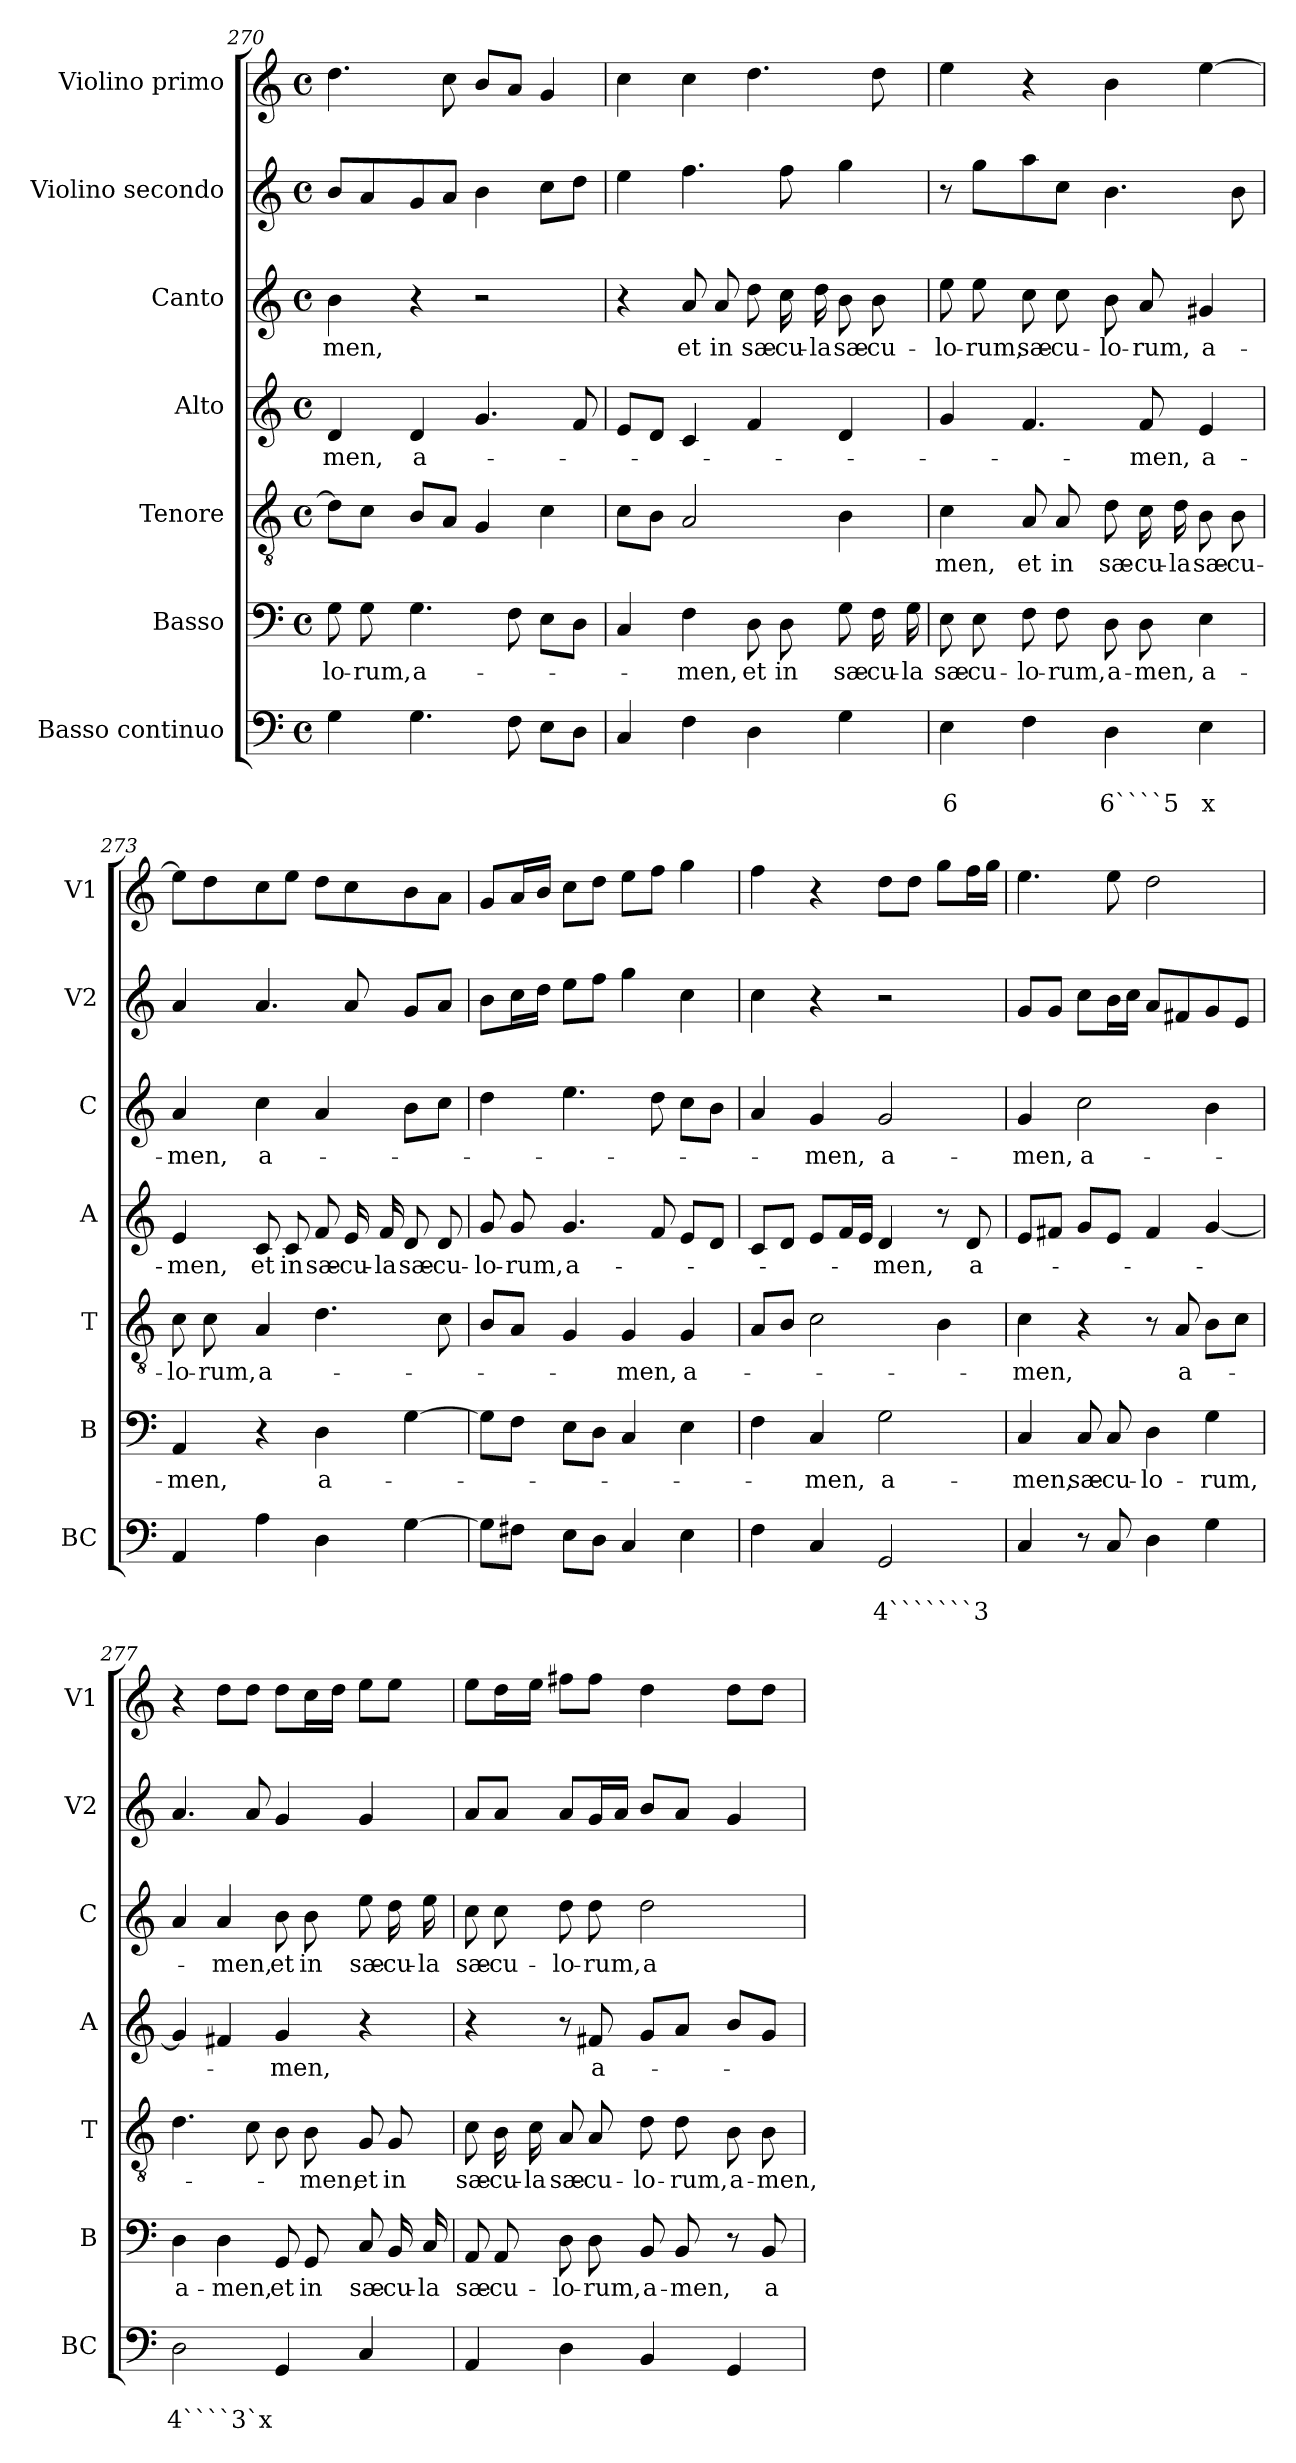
**kern	**text	**text	**kern	**text	**kern	**text	**kern	**text	**kern	**text	**kern	**kern
*part7	*part7	*part7	*part6	*part6	*part5	*part5	*part4	*part4	*part3	*part3	*part2	*part1
*staff7	*staff7	*staff7	*staff6	*staff6	*staff5	*staff5	*staff4	*staff4	*staff3	*staff3	*staff2	*staff1
*I"Basso continuo	*	*	*I"Basso	*	*I"Tenore	*	*I"Alto	*	*I"Canto	*	*I"Violino secondo	*I"Violino primo
*I'BC	*	*	*I'B	*	*I'T	*	*I'A	*	*I'C	*	*I'V2	*I'V1
*clefF4	*	*	*clefF4	*	*clefGv2	*	*clefG2	*	*clefG2	*	*clefG2	*clefG2
*k[]	*	*	*k[]	*	*k[]	*	*k[]	*	*k[]	*	*k[]	*k[]
*C:	*	*	*C:	*	*C:	*	*C:	*	*C:	*	*C:	*C:
*M4/4	*	*	*M4/4	*	*M4/4	*	*M4/4	*	*M4/4	*	*M4/4	*M4/4
*met(c)	*	*	*met(c)	*	*met(c)	*	*met(c)	*	*met(c)	*	*met(c)	*met(c)
=270	=270	=270	=270	=270	=270	=270	=270	=270	=270	=270	=270	=270
!	!	!	!	!LO:LY:b	!	!	!	!LO:LY:b	!	!LO:LY:b	!	!
4G\	.	.	8G\	-lo-	8d\L]	.	4d/	-men,	4b\	-men,	8b/L	4.dd\
!	!	!	!	!LO:LY:b	!	!	!	!	!	!	!	!
.	.	.	8G\	-rum,	8c\J	.	.	.	.	.	8a/	.
!	!	!	!	!LO:LY:b	!	!	!	!LO:LY:b	!	!	!	!
4.G\	.	.	4.G\	a-	8B/L	.	4d/	a-	4r	.	8g/	.
.	.	.	.	.	8A/J	.	.	.	.	.	8a/J	8cc\
.	.	.	.	.	4G/	.	4.g/	.	2r	.	4b\	8b/L
8F\	.	.	8F\	.	.	.	.	.	.	.	.	8a/J
8E\L	.	.	8E\L	.	4c\	.	.	.	.	.	8cc\L	4g/
8D\J	.	.	8D\J	.	.	.	8f/	.	.	.	8dd\J	.
=271	=271	=271	=271	=271	=271	=271	=271	=271	=271	=271	=271	=271
4C/	.	.	4C/	.	8c\L	.	8e/L	.	4r	.	4ee\	4cc\
.	.	.	.	.	8B\J	.	8d/J	.	.	.	.	.
!	!	!	!	!LO:LY:b	!	!	!	!	!	!LO:LY:b	!	!
4F\	.	.	4F\	-men,	2A/	.	4c/	.	8a/	et	4.ff\	4cc\
!	!	!	!	!	!	!	!	!	!	!LO:LY:b	!	!
.	.	.	.	.	.	.	.	.	8a/	in	.	.
!	!	!	!	!LO:LY:b	!	!	!	!	!	!LO:LY:b	!	!
4D\	.	.	8D\	et	.	.	4f/	.	8dd\	sæ-	.	4.dd\
!	!	!	!	!LO:LY:b	!	!	!	!	!	!LO:LY:b	!	!
.	.	.	8D\	in	.	.	.	.	16cc\	-cu-	8ff\	.
!	!	!	!	!	!	!	!	!	!	!LO:LY:b	!	!
.	.	.	.	.	.	.	.	.	16dd\	-la	.	.
!	!	!	!	!LO:LY:b	!	!	!	!	!	!LO:LY:b	!	!
4G\	.	.	8G\	sæ-	4B\	.	4d/	.	8b\	sæ-	4gg\	.
!	!	!	!	!LO:LY:b	!	!	!	!	!	!LO:LY:b	!	!
.	.	.	16F\	-cu-	.	.	.	.	8b\	-cu-	.	8dd\
!	!	!	!	!LO:LY:b	!	!	!	!	!	!	!	!
.	.	.	16G\	-la	.	.	.	.	.	.	.	.
=272	=272	=272	=272	=272	=272	=272	=272	=272	=272	=272	=272	=272
!	!	!LO:LY:b	!	!LO:LY:b	!	!LO:LY:b	!	!	!	!LO:LY:b	!	!
4E\	.	6	8E\	sæ-	4c\	-men,	4g/	.	8ee\	-lo-	8r	4ee\
!	!	!	!	!LO:LY:b	!	!	!	!	!	!LO:LY:b	!	!
.	.	.	8E\	-cu-	.	.	.	.	8ee\	-rum,	8gg\L	.
!	!	!	!	!LO:LY:b	!	!LO:LY:b	!	!	!	!LO:LY:b	!	!
4F\	.	.	8F\	-lo-	8A/	et	4.f/	.	8cc\	sæ-	8aa\	4r
!	!	!	!	!LO:LY:b	!	!LO:LY:b	!	!	!	!LO:LY:b	!	!
.	.	.	8F\	-rum,	8A/	in	.	.	8cc\	-cu-	8cc\J	.
!	!	!LO:LY:b	!	!LO:LY:b	!	!LO:LY:b	!	!	!	!LO:LY:b	!	!
4D\	.	6````5	8D\	a-	8d\	sæ-	.	.	8b\	-lo-	4.b\	4b\
!	!	!	!	!LO:LY:b	!	!LO:LY:b	!	!LO:LY:b	!	!LO:LY:b	!	!
.	.	.	8D\	-men,	16c\	-cu-	8f/	-men,	8a/	-rum,	.	.
!	!	!	!	!	!	!LO:LY:b	!	!	!	!	!	!
.	.	.	.	.	16d\	-la	.	.	.	.	.	.
!	!	!LO:LY:b	!	!LO:LY:b	!	!LO:LY:b	!	!LO:LY:b	!	!LO:LY:b	!	!
4E\	.	x	4E\	a-	8B\	sæ-	4e/	a-	4g#X/	a-	.	[4ee\
!	!	!	!	!	!	!LO:LY:b	!	!	!	!	!	!
.	.	.	.	.	8B\	-cu-	.	.	.	.	8b\	.
!!LO:LB:g=z
=273	=273	=273	=273	=273	=273	=273	=273	=273	=273	=273	=273	=273
!	!	!	!	!LO:LY:b	!	!LO:LY:b	!	!LO:LY:b	!	!LO:LY:b	!	!
4AA/	.	.	4AA/	-men,	8c\	-lo-	4e/	-men,	4a/	-men,	4a/	8ee\L]
!	!	!	!	!	!	!LO:LY:b	!	!	!	!	!	!
.	.	.	.	.	8c\	-rum,	.	.	.	.	.	8dd\
!	!	!	!	!	!	!LO:LY:b	!	!LO:LY:b	!	!LO:LY:b	!	!
4A\	.	.	4r	.	4A/	a-	8c/	et	4cc\	a-	4.a/	8cc\
!	!	!	!	!	!	!	!	!LO:LY:b	!	!	!	!
.	.	.	.	.	.	.	8c/	in	.	.	.	8ee\J
!	!	!	!	!LO:LY:b	!	!	!	!LO:LY:b	!	!	!	!
4D\	.	.	4D\	a-	4.d\	.	8f/	sæ-	4a/	.	.	8dd\L
!	!	!	!	!	!	!	!	!LO:LY:b	!	!	!	!
.	.	.	.	.	.	.	16e/	-cu-	.	.	8a/	8cc\
!	!	!	!	!	!	!	!	!LO:LY:b	!	!	!	!
.	.	.	.	.	.	.	16f/	-la	.	.	.	.
!	!	!	!	!	!	!	!	!LO:LY:b	!	!	!	!
[4G\	.	.	[4G\	.	.	.	8d/	sæ-	8b\L	.	8g/L	8b\
!	!	!	!	!	!	!	!	!LO:LY:b	!	!	!	!
.	.	.	.	.	8c\	.	8d/	-cu-	8cc\J	.	8a/J	8a\J
=274	=274	=274	=274	=274	=274	=274	=274	=274	=274	=274	=274	=274
!	!	!	!	!	!	!	!	!LO:LY:b	!	!	!	!
8G\L]	.	.	8G\L]	.	8B/L	.	8g/	-lo-	4dd\	.	8b\L	8g/L
!	!	!	!	!	!	!	!	!LO:LY:b	!	!	!	!
8F#X\J	.	.	8F\J	.	8A/J	.	8g/	-rum,	.	.	16cc\L	16a/L
.	.	.	.	.	.	.	.	.	.	.	16dd\JJ	16b/JJ
!	!	!	!	!	!	!	!	!LO:LY:b	!	!	!	!
8E\L	.	.	8E\L	.	4G/	.	4.g/	a-	4.ee\	.	8ee\L	8cc\L
8D\J	.	.	8D\J	.	.	.	.	.	.	.	8ff\J	8dd\J
!	!	!	!	!	!	!LO:LY:b	!	!	!	!	!	!
4C/	.	.	4C/	.	4G/	-men,	.	.	.	.	4gg\	8ee\L
.	.	.	.	.	.	.	8f/	.	8dd\	.	.	8ff\J
!	!	!	!	!	!	!LO:LY:b	!	!	!	!	!	!
4E\	.	.	4E\	.	4G/	a-	8e/L	.	8cc\L	.	4cc\	4gg\
.	.	.	.	.	.	.	8d/J	.	8b\J	.	.	.
=275	=275	=275	=275	=275	=275	=275	=275	=275	=275	=275	=275	=275
4F\	.	.	4F\	.	8A/L	.	8c/L	.	4a/	.	4cc\	4ff\
.	.	.	.	.	8B/J	.	8d/J	.	.	.	.	.
!	!	!	!	!LO:LY:b	!	!	!	!	!	!LO:LY:b	!	!
4C/	.	.	4C/	-men,	2c\	.	8e/L	.	4g/	-men,	4r	4r
.	.	.	.	.	.	.	16f/L	.	.	.	.	.
.	.	.	.	.	.	.	16e/JJ	.	.	.	.	.
!	!	!LO:LY:b	!	!LO:LY:b	!	!	!	!LO:LY:b	!	!LO:LY:b	!	!
2GG/	.	4```````3	2G\	a-	.	.	4d/	-men,	2g/	a-	2r	8dd\L
.	.	.	.	.	.	.	.	.	.	.	.	8dd\J
.	.	.	.	.	4B\	.	8r	.	.	.	.	8gg\L
!	!	!	!	!	!	!	!	!LO:LY:b	!	!	!	!
.	.	.	.	.	.	.	8d/	a-	.	.	.	16ff\L
.	.	.	.	.	.	.	.	.	.	.	.	16gg\JJ
=276	=276	=276	=276	=276	=276	=276	=276	=276	=276	=276	=276	=276
!	!	!	!	!LO:LY:b	!	!LO:LY:b	!	!	!	!LO:LY:b	!	!
4C/	.	.	4C/	-men,	4c\	-men,	8e/L	.	4g/	-men,	8g/L	4.ee\
.	.	.	.	.	.	.	8f#X/J	.	.	.	8g/J	.
!	!	!	!	!LO:LY:b	!	!	!	!	!	!LO:LY:b	!	!
8r	.	.	8C/	sæ-	4r	.	8g/L	.	2cc\	a-	8cc\L	.
!	!	!	!	!LO:LY:b	!	!	!	!	!	!	!	!
8C/	.	.	8C/	-cu-	.	.	8e/J	.	.	.	16b\L	8ee\
.	.	.	.	.	.	.	.	.	.	.	16cc\JJ	.
!	!	!	!	!LO:LY:b	!	!	!	!	!	!	!	!
4D\	.	.	4D\	-lo-	8r	.	4f#/	.	.	.	8a/L	2dd\
!	!	!	!	!	!	!LO:LY:b	!	!	!	!	!	!
.	.	.	.	.	8A/	a-	.	.	.	.	8f#X/	.
!	!	!	!	!LO:LY:b	!	!	!	!	!	!	!	!
4G\	.	.	4G\	-rum,	8B\L	.	[4g/	.	4b\	.	8g/	.
.	.	.	.	.	8c\J	.	.	.	.	.	8e/J	.
!!LO:PB:g=z
=277	=277	=277	=277	=277	=277	=277	=277	=277	=277	=277	=277	=277
!	!	!LO:LY:b	!	!LO:LY:b	!	!	!	!	!	!	!	!
2D\	.	4````3`x	4D\	a-	4.d\	.	4g/]	.	4a/	.	4.a/	4r
!	!	!	!	!LO:LY:b	!	!	!	!	!	!LO:LY:b	!	!
.	.	.	4D\	-men,	.	.	4f#X/	.	4a/	-men,	.	8dd\L
.	.	.	.	.	8c\	.	.	.	.	.	8a/	8dd\J
!	!	!	!	!LO:LY:b	!	!	!	!LO:LY:b	!	!LO:LY:b	!	!
4GG/	.	.	8GG/	et	8B\	.	4g/	-men,	8b\	et	4g/	8dd\L
!	!	!	!	!LO:LY:b	!	!LO:LY:b	!	!	!	!LO:LY:b	!	!
.	.	.	8GG/	in	8B\	-men,	.	.	8b\	in	.	16cc\L
.	.	.	.	.	.	.	.	.	.	.	.	16dd\JJ
!	!	!	!	!LO:LY:b	!	!LO:LY:b	!	!	!	!LO:LY:b	!	!
4C/	.	.	8C/	sæ-	8G/	et	4r	.	8ee\	sæ-	4g/	8ee\L
!	!	!	!	!LO:LY:b	!	!LO:LY:b	!	!	!	!LO:LY:b	!	!
.	.	.	16BB/	-cu-	8G/	in	.	.	16dd\	-cu-	.	8ee\J
!	!	!	!	!LO:LY:b	!	!	!	!	!	!LO:LY:b	!	!
.	.	.	16C/	-la	.	.	.	.	16ee\	-la	.	.
=278	=278	=278	=278	=278	=278	=278	=278	=278	=278	=278	=278	=278
!	!	!	!	!LO:LY:b	!	!LO:LY:b	!	!	!	!LO:LY:b	!	!
4AA/	.	.	8AA/	sæ-	8c\	sæ-	4r	.	8cc\	sæ-	8a/L	8ee\L
!	!	!	!	!LO:LY:b	!	!LO:LY:b	!	!	!	!LO:LY:b	!	!
.	.	.	8AA/	-cu-	16B\	-cu-	.	.	8cc\	-cu-	8a/J	16dd\L
!	!	!	!	!	!	!LO:LY:b	!	!	!	!	!	!
.	.	.	.	.	16c\	-la	.	.	.	.	.	16ee\JJ
!	!	!	!	!LO:LY:b	!	!LO:LY:b	!	!	!	!LO:LY:b	!	!
4D\	.	.	8D\	-lo-	8A/	sæ-	8r	.	8dd\	-lo-	8a/L	8ff#X\L
!	!	!	!	!LO:LY:b	!	!LO:LY:b	!	!LO:LY:b	!	!LO:LY:b	!	!
.	.	.	8D\	-rum,	8A/	-cu-	8f#X/	a-	8dd\	-rum,	16g/L	8ff#\J
.	.	.	.	.	.	.	.	.	.	.	16a/JJ	.
!	!	!	!	!LO:LY:b	!	!LO:LY:b	!	!	!	!LO:LY:b	!	!
4BB/	.	.	8BB/	a-	8d\	-lo-	8g/L	.	2dd\	a-	8b/L	4dd\
!	!	!	!	!LO:LY:b	!	!LO:LY:b	!	!	!	!	!	!
.	.	.	8BB/	-men,	8d\	-rum,	8a/J	.	.	.	8a/J	.
!	!	!	!	!	!	!LO:LY:b	!	!	!	!	!	!
4GG/	.	.	8r	.	8B\	a-	8b/L	.	.	.	4g/	8dd\L
!	!	!	!	!LO:LY:b	!	!LO:LY:b	!	!	!	!	!	!
.	.	.	8BB/	a-	8B\	-men,	8g/J	.	.	.	.	8dd\J
=	=	=	=	=	=	=	=	=	=	=	=	=
*-	*-	*-	*-	*-	*-	*-	*-	*-	*-	*-	*-	*-
